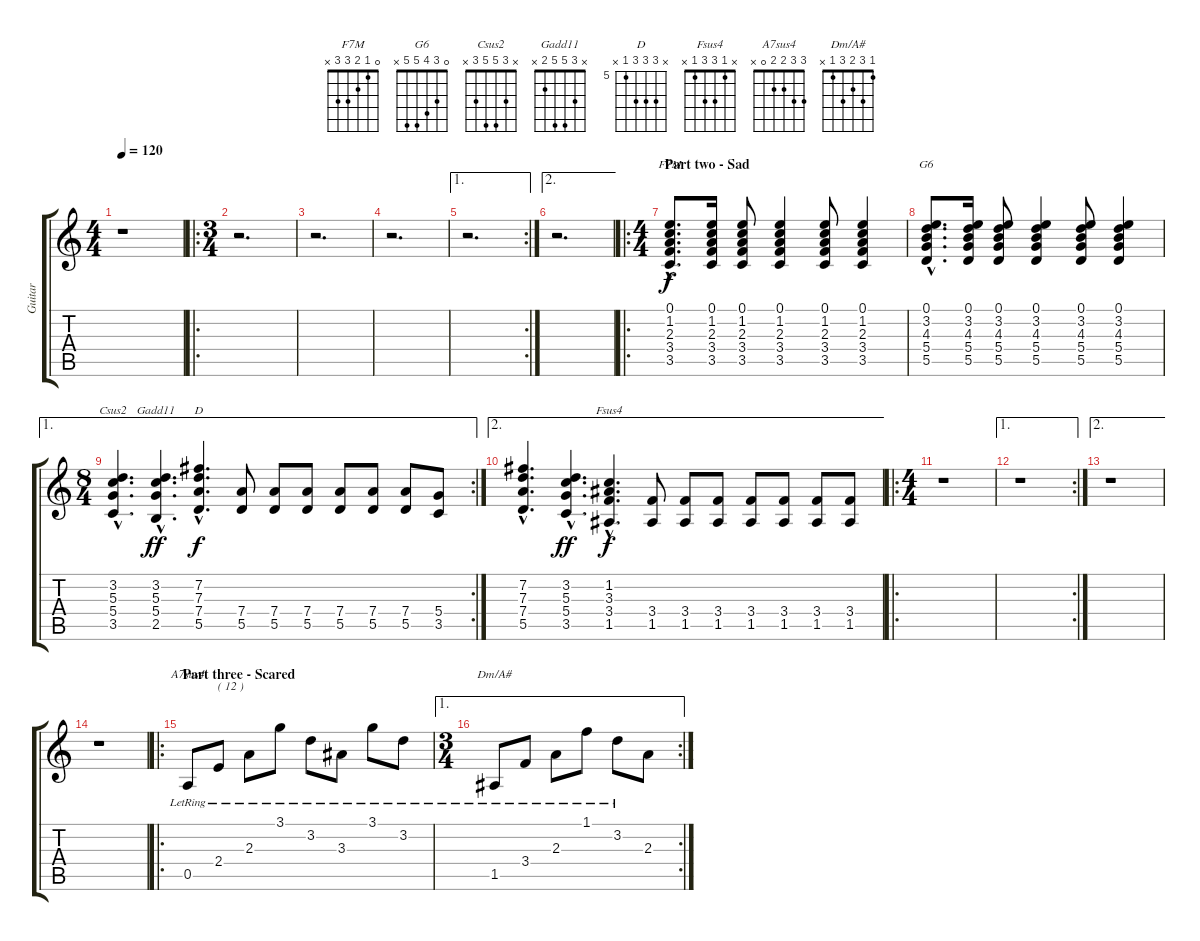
\track ("Guitar" "Guitar") {instrument acousticguitarsteel}
\staff {score tabs}
\tuning (E4 B3 G3 D3 A2 E2) {hide}
\chord ("F7M" 0 1 2 3 3 x)
\chord ("G6" 0 3 4 5 5 x)
\chord ("Csus2" x 3 5 5 3 x)
\chord ("Gadd11" x 3 5 5 2 x)
\chord ("D" x 7 7 7 5 x) {firstfret 5}
\chord ("Fsus4" x 1 3 3 1 x)
\chord ("A7sus4" 3 3 2 2 0 x)
\chord ("Dm/A#" 1 3 2 3 1 x)
\ts (4 4)
\tempo 120
\clef g2
\ks c
r.1{dy f} |
\ro
\ts (3 4)
r.2{d} |
r.2{d} |
r.2{d} |
\ae 1
\rc 2
r.2{d} |
\ae 2
r.2{d} |
\ro
\ts (4 4)
\section ("" "Part two - Sad")
(0.1{hac} 1.2{hac} 2.3{hac} 3.4{hac} 3.5{hac}).8{d ch "F7M"} (0.1 1.2 2.3 3.4 3.5).16 (0.1 1.2 2.3 3.4 3.5).8 (0.1 1.2 2.3 3.4 3.5).4 (0.1 1.2 2.3 3.4 3.5).8 (0.1 1.2 2.3 3.4 3.5).4 |
(0.1{hac} 3.2{hac} 4.3{hac} 5.4{hac} 5.5{hac}).8{d ch "G6"} (0.1 3.2 4.3 5.4 5.5).16 (0.1 3.2 4.3 5.4 5.5).8 (0.1 3.2 4.3 5.4 5.5).4 (0.1 3.2 4.3 5.4 5.5).8 (0.1 3.2 4.3 5.4 5.5).4 |
\ae 1
\rc 2
\ts (8 4)
(3.2{hac} 5.3{hac} 5.4{hac} 3.5{hac}).4{d ch "Csus2"} (3.2{hac} 5.3{hac} 5.4{hac} 2.5{hac}).4{d ch "Gadd11" dy ff} (7.2{hac} 7.3{hac} 7.4{hac} 5.5{hac}).4{d ch "D" dy f} (7.4 5.5).8 (7.4 5.5).8 (7.4 5.5).8 (7.4 5.5).8 (7.4 5.5).8 (7.4 5.5).8 (5.4 3.5).8 |
\ae 2
(7.2{hac} 7.3{hac} 7.4{hac} 5.5{hac}).4{d} (3.2{hac} 5.3{hac} 5.4{hac} 3.5{hac}).4{d dy ff} (1.2{hac} 3.3{hac} 3.4{hac} 1.5{hac}).4{d ch "Fsus4" dy f} (3.4 1.5).8 (3.4 1.5).8 (3.4 1.5).8 (3.4 1.5).8 (3.4 1.5).8 (3.4 1.5).8 (3.4 1.5).8 |
\ro
\ts (4 4)
r.1 |
\ae 1
\rc 2
r.1 |
\ae 2
r.1 |
r.1 |
\ro
\section ("" "Part three - Scared")
0.5{lr}.8{ch "A7sus4" txt "          ( 12 )" volume 12} 2.4{lr}.8 2.3{lr}.8 3.1{lr}.8 3.2{lr}.8 3.3{lr}.8 3.1{lr}.8 3.2{lr}.8 |
\ae 1
\rc 2
\ts (3 4)
1.5{lr}.8{ch "Dm/A#"} 3.4{lr}.8 2.3{lr}.8 1.1{lr}.8 3.2{lr}.8 2.3.8
